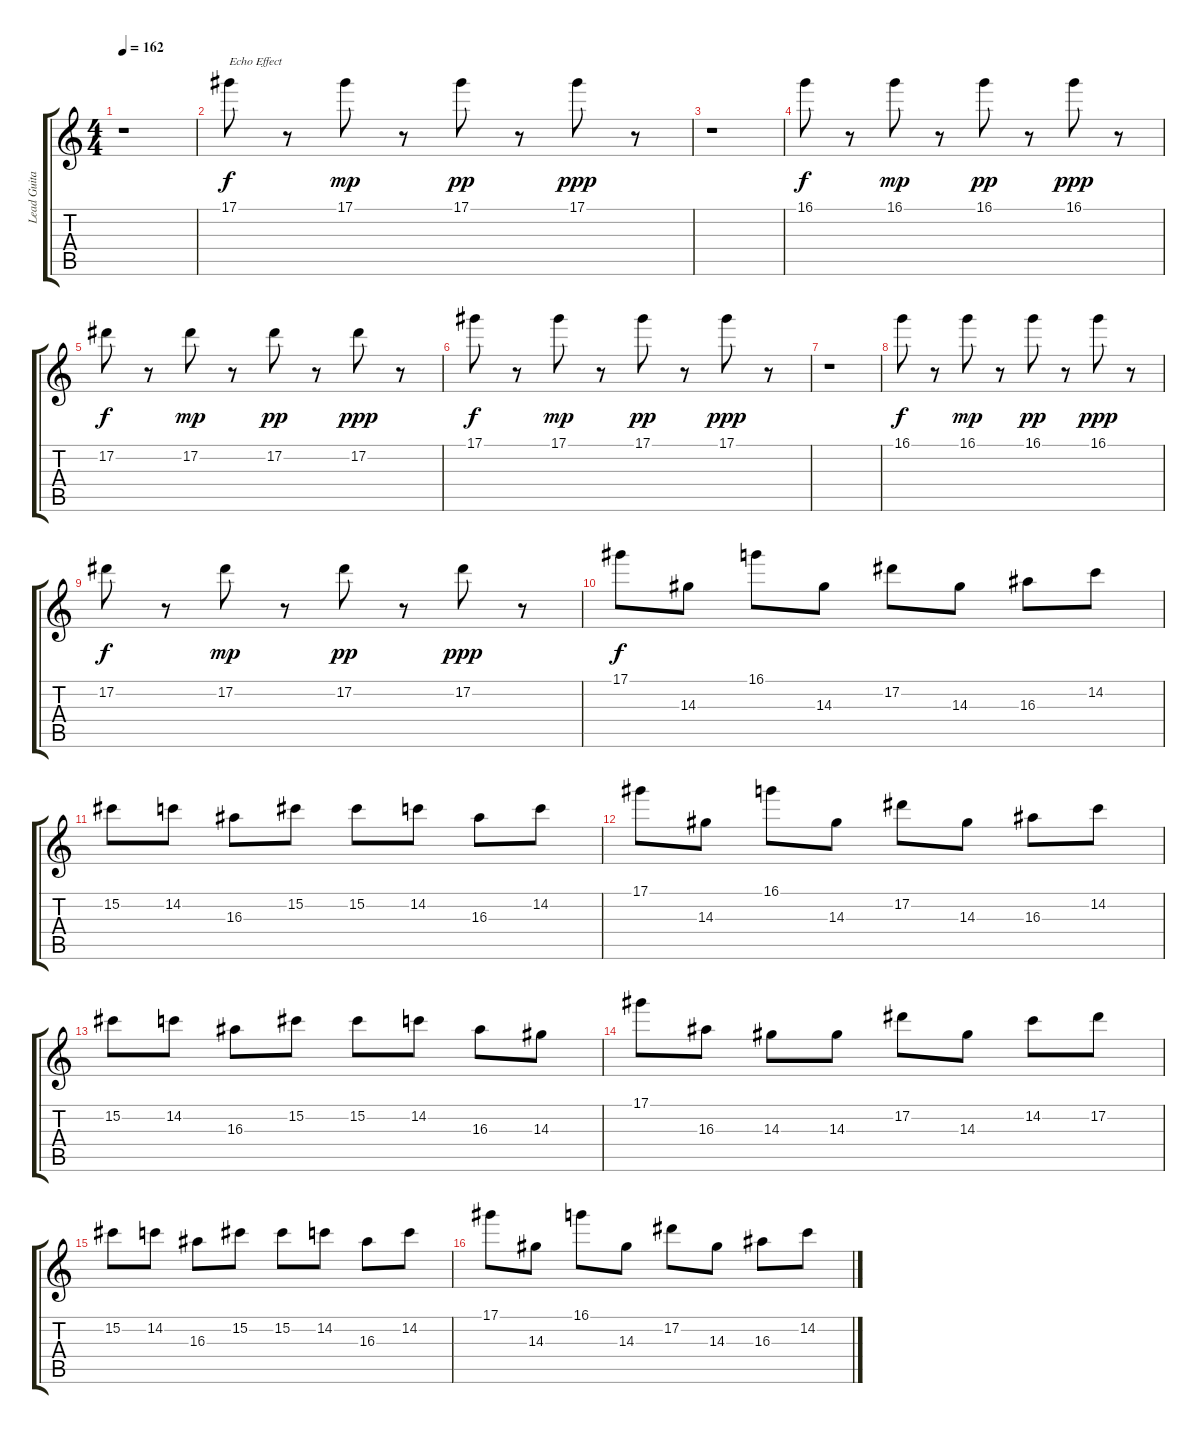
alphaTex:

\track ("Lead Guitar" "Lead Guita") {instrument distortionguitar}
\staff {score tabs}
\tuning (Eb4 Bb3 Gb3 Db3 Ab2 Db2) {hide}
\ts (4 4)
\tempo 162
\clef g2
\ks c
r.1{dy f} |
17.1.8{txt "Echo Effect"} r.8 17.1.8{dy mp} r.8 17.1.8{dy pp} r.8 17.1.8{dy ppp} r.8 |
r.1 |
16.1.8{dy f} r.8 16.1.8{dy mp} r.8 16.1.8{dy pp} r.8 16.1.8{dy ppp} r.8 |
17.2.8{dy f} r.8 17.2.8{dy mp} r.8 17.2.8{dy pp} r.8 17.2.8{dy ppp} r.8 |
17.1.8{dy f} r.8 17.1.8{dy mp} r.8 17.1.8{dy pp} r.8 17.1.8{dy ppp} r.8 |
r.1 |
16.1.8{dy f} r.8 16.1.8{dy mp} r.8 16.1.8{dy pp} r.8 16.1.8{dy ppp} r.8 |
17.2.8{dy f} r.8 17.2.8{dy mp} r.8 17.2.8{dy pp} r.8 17.2.8{dy ppp} r.8 |
17.1.8{dy f} 14.3.8 16.1.8 14.3.8 17.2.8 14.3.8 16.3.8 14.2.8 |
15.2.8 14.2.8 16.3.8 15.2.8 15.2.8 14.2.8 16.3.8 14.2.8 |
17.1.8 14.3.8 16.1.8 14.3.8 17.2.8 14.3.8 16.3.8 14.2.8 |
15.2.8 14.2.8 16.3.8 15.2.8 15.2.8 14.2.8 16.3.8 14.3.8 |
17.1.8 16.3.8 14.3.8 14.3.8 17.2.8 14.3.8 14.2.8 17.2.8 |
15.2.8 14.2.8 16.3.8 15.2.8 15.2.8 14.2.8 16.3.8 14.2.8 |
17.1.8 14.3.8 16.1.8 14.3.8 17.2.8 14.3.8 16.3.8 14.2.8
